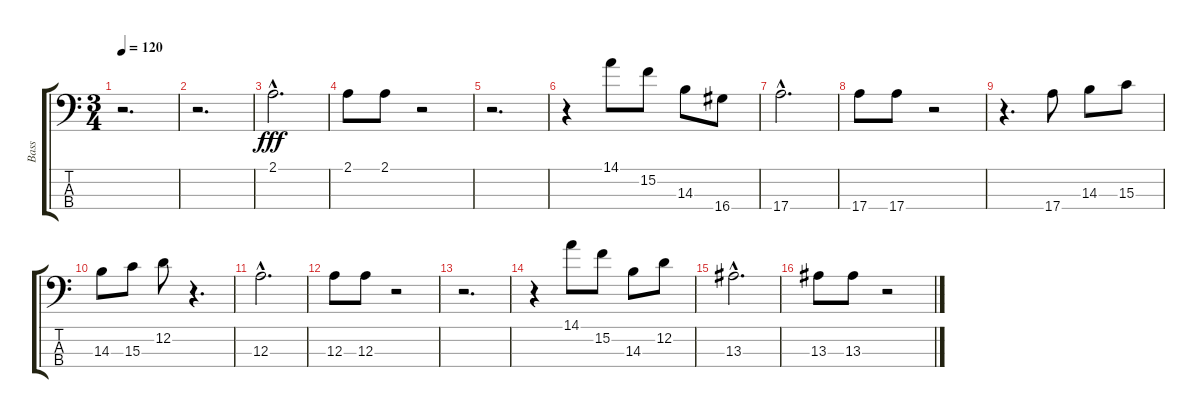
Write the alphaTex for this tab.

\track ("Bass" "Bass") {instrument acousticbass}
\staff {score tabs}
\tuning (G2 D2 A1 E1) {hide}
\ts (3 4)
\tempo 120
\clef f4
\ks c
r.2{d dy fff} |
r.2{d} |
2.1{hac}.2{d} |
2.1.8 2.1.8 r.2 |
r.2{d} |
r.4 14.1.8 15.2.8 14.3.8 16.4.8 |
17.4{hac}.2{d} |
17.4.8 17.4.8 r.2 |
r.4{d} 17.4.8 14.3.8 15.3.8 |
14.3.8 15.3.8 12.2.8 r.4{d} |
12.3{hac}.2{d} |
12.3.8 12.3.8 r.2 |
r.2{d} |
r.4 14.1.8 15.2.8 14.3.8 12.2.8 |
13.3{hac}.2{d} |
13.3.8 13.3.8 r.2
